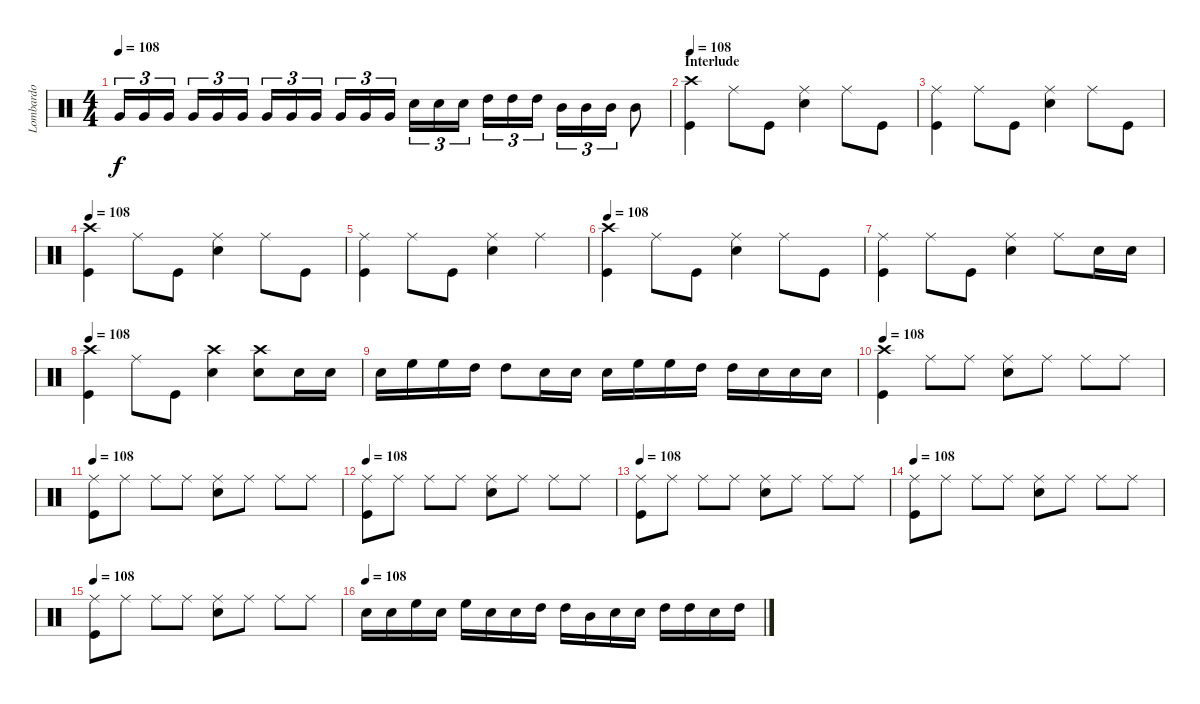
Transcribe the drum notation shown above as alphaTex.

\track ("Lombardo" "Lombardo") {instrument percussion}
\staff {score}
\articulation defaults
\ts (4 4)
\tempo 108
\clef neutral
\ks c "Very Low Tom (hit)".16{tu (3 2) dy f} "Very Low Tom (hit)".16{tu (3 2)} "Very Low Tom (hit)".16{tu (3 2)} "Very Low Tom (hit)".16{tu (3 2)} "Very Low Tom (hit)".16{tu (3 2)} "Very Low Tom (hit)".16{tu (3 2)} "Very Low Tom (hit)".16{tu (3 2)} "Very Low Tom (hit)".16{tu (3 2)} "Very Low Tom (hit)".16{tu (3 2)} "Very Low Tom (hit)".16{tu (3 2)} "Very Low Tom (hit)".16{tu (3 2)} "Very Low Tom (hit)".16{tu (3 2)} "Snare (hit) 2".16{tu (3 2)} "Snare (hit) 2".16{tu (3 2)} "Snare (hit) 2".16{tu (3 2)} "High Tom (hit)".16{tu (3 2)} "High Tom (hit)".16{tu (3 2)} "High Tom (hit)".16{tu (3 2)} "Mid Tom (hit)".16{tu (3 2)} "Mid Tom (hit)".16{tu (3 2)} "Mid Tom (hit)".16{tu (3 2)} "Mid Tom (hit)".8
|
\section ("" "Interlude")
\tempo 108
("Crash high (hit)" "Kick (hit)").4 "Ride (middle)".8 "Kick (hit)".8 ("Ride (middle)" "Snare (hit) 2").4 "Ride (middle)".8 "Kick (hit)".8 |
("Ride (middle)" "Kick (hit)").4 "Ride (middle)".8 "Kick (hit)".8 ("Ride (middle)" "Snare (hit) 2").4 "Ride (middle)".8 "Kick (hit)".8 |
\tempo 108
("Crash high (hit)" "Kick (hit)").4 "Ride (middle)".8 "Kick (hit)".8 ("Ride (middle)" "Snare (hit) 2").4 "Ride (middle)".8 "Kick (hit)".8 |
("Ride (middle)" "Kick (hit)").4 "Ride (middle)".8 "Kick (hit)".8 ("Ride (middle)" "Snare (hit) 2").4 "Ride (middle)".4 |
\tempo 108
("Crash high (hit)" "Kick (hit)").4 "Ride (middle)".8 "Kick (hit)".8 ("Ride (middle)" "Snare (hit) 2").4 "Ride (middle)".8 "Kick (hit)".8 |
("Ride (middle)" "Kick (hit)").4 "Ride (middle)".8 "Kick (hit)".8 ("Ride (middle)" "Snare (hit) 2").4 "Ride (middle)".8 "Snare (hit) 2".16 "Snare (hit) 2".16 |
\tempo 108
("Crash high (hit)" "Kick (hit)").4 "Ride (middle)".8 "Kick (hit)".8 ("Crash high (hit)" "Snare (hit) 2").4 ("Crash high (hit)" "Snare (hit) 2").8 "Snare (hit) 2".16 "Snare (hit) 2".16 |
"Snare (hit) 2".16 "High Floor Tom (hit)".16 "High Floor Tom (hit)".16 "High Tom (hit)".16 "High Tom (hit)".8 "Snare (hit) 2".16 "Snare (hit) 2".16 "Snare (hit) 2".16 "High Floor Tom (hit)".16 "High Floor Tom (hit)".16 "High Tom (hit)".16 "High Tom (hit)".16 "Snare (hit) 2".16 "Snare (hit) 2".16 "Snare (hit) 2".16 |
\tempo 108
("Crash high (hit)" "Kick (hit)").4 "Ride (middle)".8 "Ride (middle)".8 ("Ride (middle)" "Snare (hit) 2").8 "Ride (middle)".8 "Ride (middle)".8 "Ride (middle)".8 |
\tempo 108
("Ride (middle)" "Kick (hit)").8 "Ride (middle)".8 "Ride (middle)".8 "Ride (middle)".8 ("Ride (middle)" "Snare (hit) 2").8 "Ride (middle)".8 "Ride (middle)".8 "Ride (middle)".8 |
\tempo 108
("Ride (middle)" "Kick (hit)").8 "Ride (middle)".8 "Ride (middle)".8 "Ride (middle)".8 ("Ride (middle)" "Snare (hit) 2").8 "Ride (middle)".8 "Ride (middle)".8 "Ride (middle)".8 |
\tempo 108
("Ride (middle)" "Kick (hit)").8 "Ride (middle)".8 "Ride (middle)".8 "Ride (middle)".8 ("Ride (middle)" "Snare (hit) 2").8 "Ride (middle)".8 "Ride (middle)".8 "Ride (middle)".8 |
\tempo 108
("Ride (middle)" "Kick (hit)").8 "Ride (middle)".8 "Ride (middle)".8 "Ride (middle)".8 ("Ride (middle)" "Snare (hit) 2").8 "Ride (middle)".8 "Ride (middle)".8 "Ride (middle)".8 |
\tempo 108
("Ride (middle)" "Kick (hit)").8 "Ride (middle)".8 "Ride (middle)".8 "Ride (middle)".8 ("Ride (middle)" "Snare (hit) 2").8 "Ride (middle)".8 "Ride (middle)".8 "Ride (middle)".8 |
\tempo (108)
"Snare (hit) 2".16 "Snare (hit) 2".16 "High Floor Tom (hit)".16 "Snare (hit) 2".16 "High Floor Tom (hit)".16 "Snare (hit) 2".16 "Snare (hit) 2".16 "High Tom (hit)".16 "High Tom (hit)".16 "Mid Tom (hit)".16 "Snare (hit) 2".16 "Snare (hit) 2".16 "High Tom (hit)".16 "High Tom (hit)".16 "Snare (hit) 2".16 "High Tom (hit)".16
